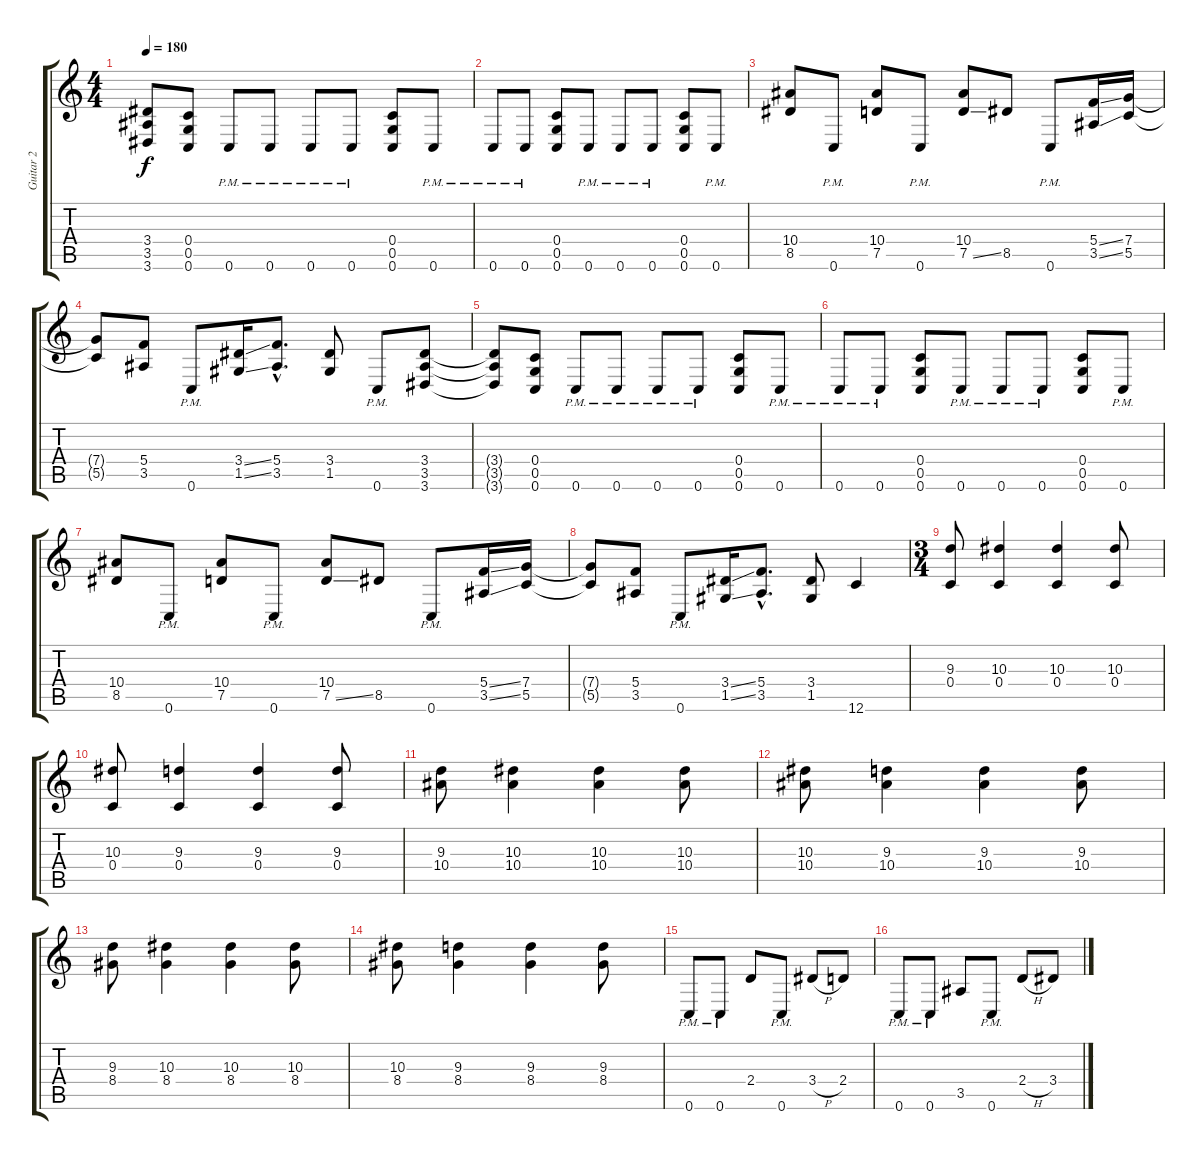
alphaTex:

\track ("Guitar 2" "Guitar 2") {instrument distortionguitar}
\staff {score tabs}
\tuning (D4 A3 F3 C3 G2 C2) {hide}
\ts (4 4)
\tempo 180
\clef g2
\ks c
(3.4{t} 3.5{t} 3.6{t}).8{dy f} (0.4 0.5 0.6).8 0.6{pm}.8 0.6{pm}.8 0.6{pm}.8 0.6{pm}.8 (0.4 0.5 0.6).8 0.6{pm}.8 |
0.6{pm}.8 0.6{pm}.8 (0.4 0.5 0.6).8 0.6{pm}.8 0.6{pm}.8 0.6{pm}.8 (0.4 0.5 0.6).8 0.6{pm}.8 |
(10.4 8.5).8 0.6{pm}.8 (10.4 7.5).8 0.6{pm}.8 (10.4 7.5{ss}).8 8.5.8 0.6{pm}.8 (5.4{ss} 3.5{ss}).16 (7.4 5.5).16 |
(7.4{t} 5.5{t}).8 (5.4 3.5).8 0.6{pm}.8 (3.4{ss} 1.5{ss}).16 (5.4{hac} 3.5{hac}).8{d} (3.4 1.5).8 0.6{pm}.8 (3.4 3.5 3.6).8 |
(3.4{t} 3.5{t} 3.6{t}).8 (0.4 0.5 0.6).8 0.6{pm}.8 0.6{pm}.8 0.6{pm}.8 0.6{pm}.8 (0.4 0.5 0.6).8 0.6{pm}.8 |
0.6{pm}.8 0.6{pm}.8 (0.4 0.5 0.6).8 0.6{pm}.8 0.6{pm}.8 0.6{pm}.8 (0.4 0.5 0.6).8 0.6{pm}.8 |
(10.4 8.5).8 0.6{pm}.8 (10.4 7.5).8 0.6{pm}.8 (10.4 7.5{ss}).8 8.5.8 0.6{pm}.8 (5.4{ss} 3.5{ss}).16 (7.4 5.5).16 |
(7.4{t} 5.5{t}).8 (5.4 3.5).8 0.6{pm}.8 (3.4{ss} 1.5{ss}).16 (5.4{hac} 3.5{hac}).8{d} (3.4 1.5).8 12.6.4 |
\ts (3 4)
(9.3 0.4).8 (10.3 0.4).4 (10.3 0.4).4 (10.3 0.4).8 |
(10.3 0.4).8 (9.3 0.4).4 (9.3 0.4).4 (9.3 0.4).8 |
(9.3 10.4).8 (10.3 10.4).4 (10.3 10.4).4 (10.3 10.4).8 |
(10.3 10.4).8 (9.3 10.4).4 (9.3 10.4).4 (9.3 10.4).8 |
(9.3 8.4).8 (10.3 8.4).4 (10.3 8.4).4 (10.3 8.4).8 |
(10.3 8.4).8 (9.3 8.4).4 (9.3 8.4).4 (9.3 8.4).8 |
0.6{pm}.8 0.6{pm}.8 2.4.8 0.6{pm}.8 3.4{h}.8 2.4.8 |
0.6{pm}.8 0.6{pm}.8 3.5.8 0.6{pm}.8 2.4{h}.8 3.4.8
